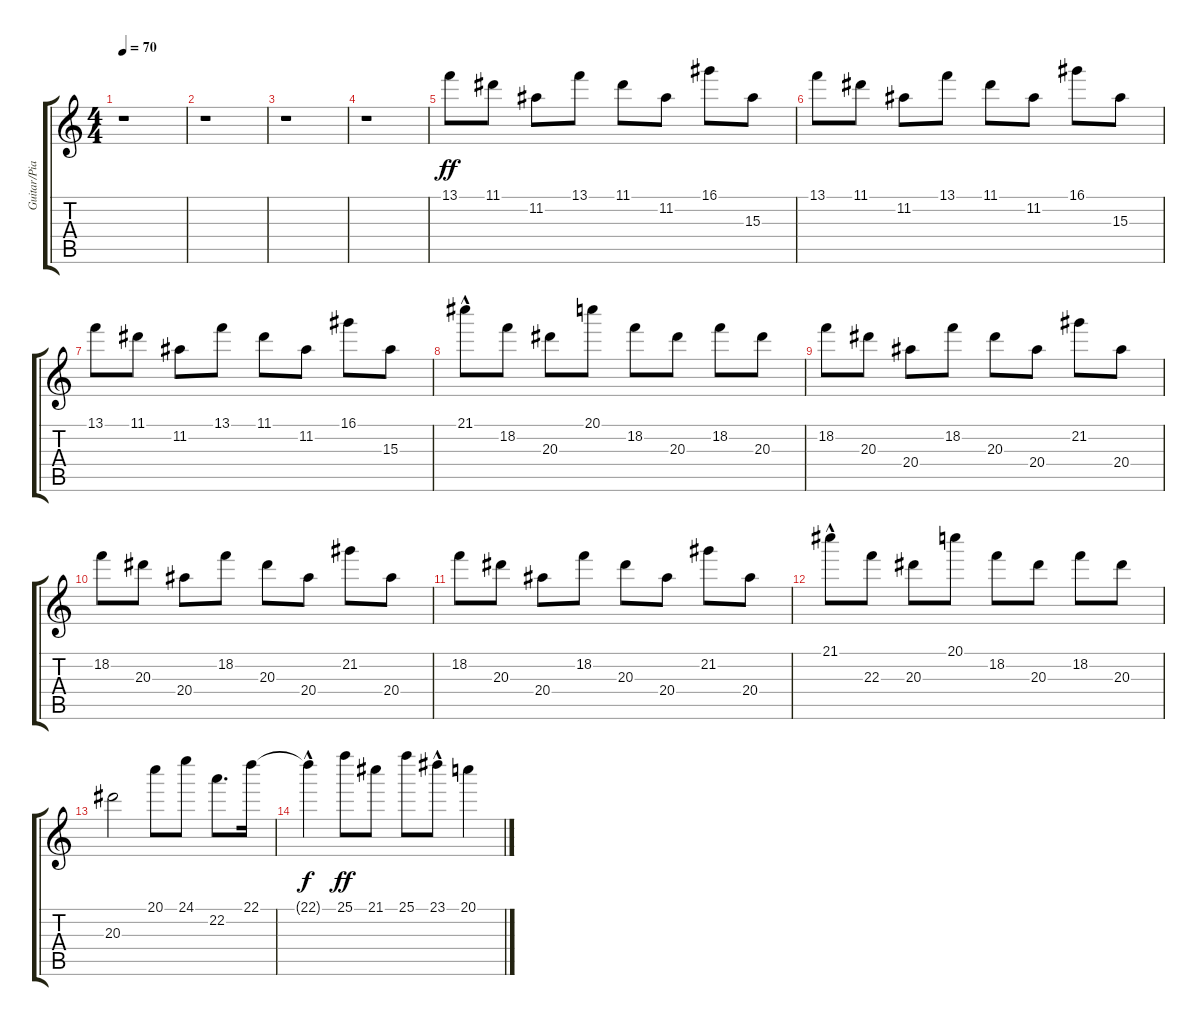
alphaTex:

\track ("Guitar/Piano mimic" "Guitar/Pia") {instrument distortionguitar}
\staff {score tabs}
\tuning (E4 B3 G3 D3 A2 E2) {hide}
\ts (4 4)
\tempo 70
\clef g2
\ks c
r.1{dy f} |
r.1 |
r.1 |
r.1 |
13.1.8{dy ff} 11.1.8 11.2.8 13.1.8 11.1.8 11.2.8 16.1.8 15.3.8 |
13.1.8 11.1.8 11.2.8 13.1.8 11.1.8 11.2.8 16.1.8 15.3.8 |
13.1.8 11.1.8 11.2.8 13.1.8 11.1.8 11.2.8 16.1.8 15.3.8 |
21.1{hac}.8 18.2.8 20.3.8 20.1.8 18.2.8 20.3.8 18.2.8 20.3.8 |
18.2.8 20.3.8 20.4.8 18.2.8 20.3.8 20.4.8 21.2.8 20.4.8 |
18.2.8 20.3.8 20.4.8 18.2.8 20.3.8 20.4.8 21.2.8 20.4.8 |
18.2.8 20.3.8 20.4.8 18.2.8 20.3.8 20.4.8 21.2.8 20.4.8 |
21.1{hac}.8 22.3.8 20.3.8 20.1.8 18.2.8 20.3.8 18.2.8 20.3.8 |
20.3.2 20.1.8 24.1.8 22.2.8{d} 22.1.16 |
22.1{hac t}.4{dy f} 25.1.8{dy ff} 21.1.8 25.1.8 23.1{hac}.8 20.1.4
